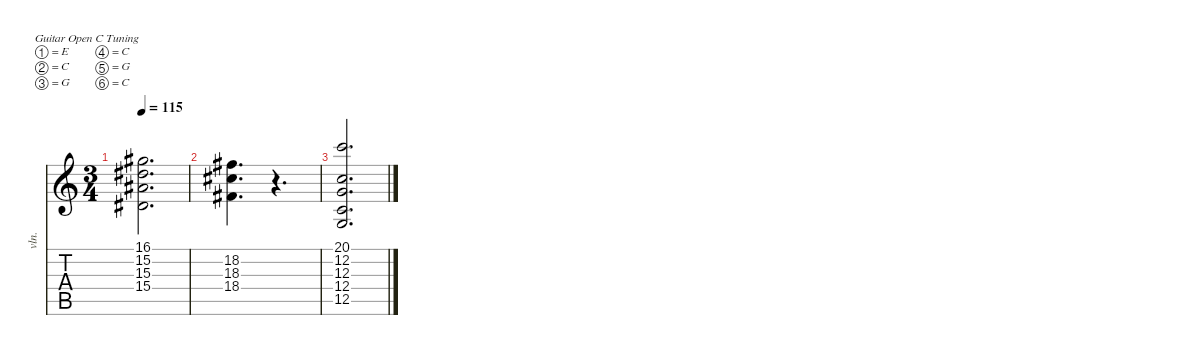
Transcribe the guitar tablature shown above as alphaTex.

\defaultSystemsLayout 4
\hideDynamics
\bracketExtendMode nobrackets
\otherSystemsTrackNameOrientation horizontal
\track ("Track 4" "vln.") {instrument stringensemble1}
\staff {score tabs}
\tuning (E4 C4 G3 C3 G2 C2)
\ts (3 4)
\tempo 115
\clef g2
\ks c
(16.1{acc #} 15.2{acc #} 15.3{acc #} 15.4{acc #}).2{d dy f beam Down} |
(18.2{acc #} 18.3{acc #} 18.4{acc #}).4{d beam Down} r.4{d beam Down} |
(20.1 12.2 12.3 12.4 12.5).2{d beam Up}
